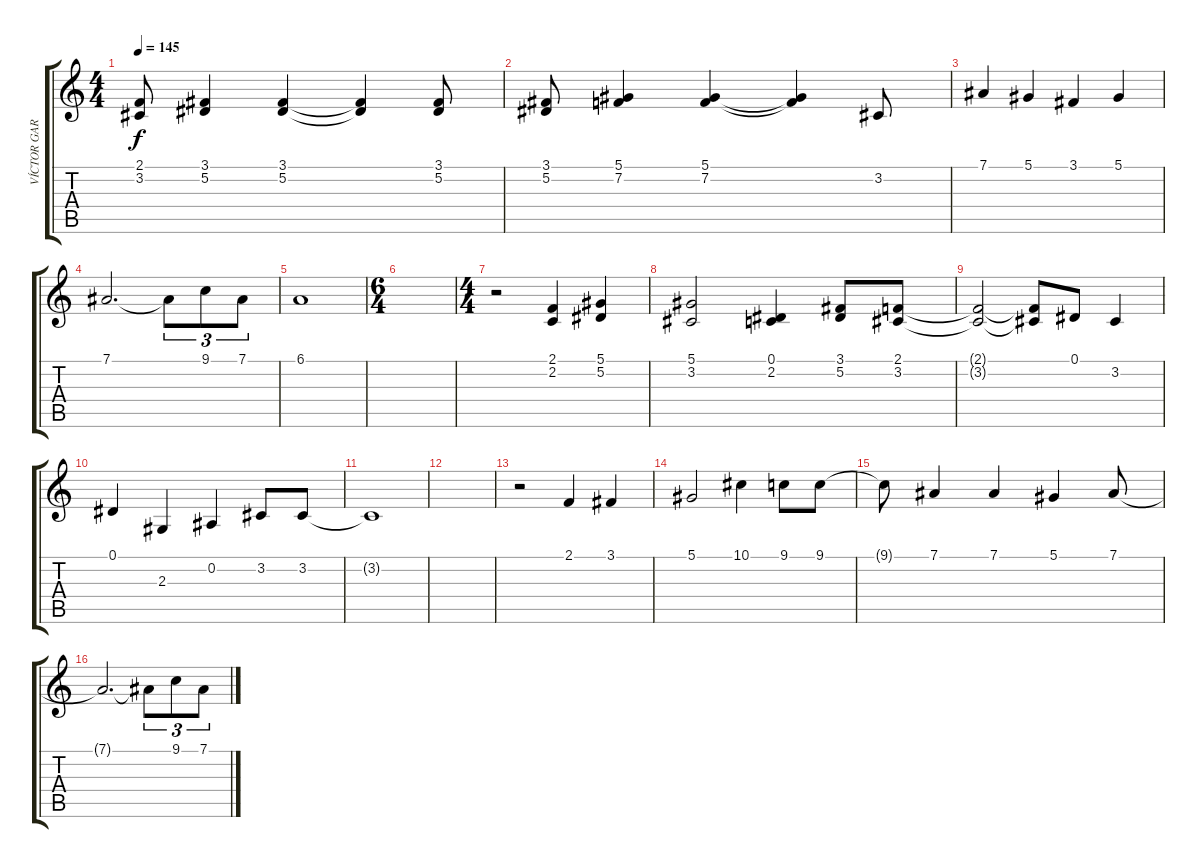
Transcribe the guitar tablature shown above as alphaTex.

\track ("VÍCTOR GARCÍA" "VÍCTOR GAR") {instrument clarinet}
\staff {score tabs}
\tuning (Eb4 Bb3 Gb3 Db3 Ab2 Eb2) {hide}
\ts (4 4)
\tempo 145
\clef g2
\ks c
(2.1 3.2).8{dy f} (3.1 5.2).4 (3.1 5.2).4 (3.1{t} 5.2{t}).4 (3.1 5.2).8 |
(3.1 5.2).8 (5.1 7.2).4 (5.1 7.2).4 (5.1{t} 7.2{t}).4 3.2.8 |
7.1.4 5.1.4 3.1.4 5.1.4 |
7.1.2{d} 7.1{t}.8{tu (3 2)} 9.1.8{tu (3 2)} 7.1.8{tu (3 2)} |
6.1.1 |
\ts (6 4)
|
\ts (4 4)
r.2 (2.1 2.2).4 (5.1 5.2).4 |
(5.1 3.2).2 (0.1 2.2).4 (3.1 5.2).8 (2.1 3.2).8 |
(2.1{t} 3.2{t}).2 (2.1{t} 3.2{t}).8 0.1.8 3.2.4 |
0.1.4 2.3.4 0.2.4 3.2.8 3.2.8 |
3.2{t}.1 |
|
r.2 2.1.4 3.1.4 |
5.1.2 10.1.4 9.1.8 9.1.8 |
9.1{t}.8 7.1.4 7.1.4 5.1.4 7.1.8 |
7.1{t}.2{d} 7.1{t}.8{tu (3 2)} 9.1.8{tu (3 2)} 7.1.8{tu (3 2)}
